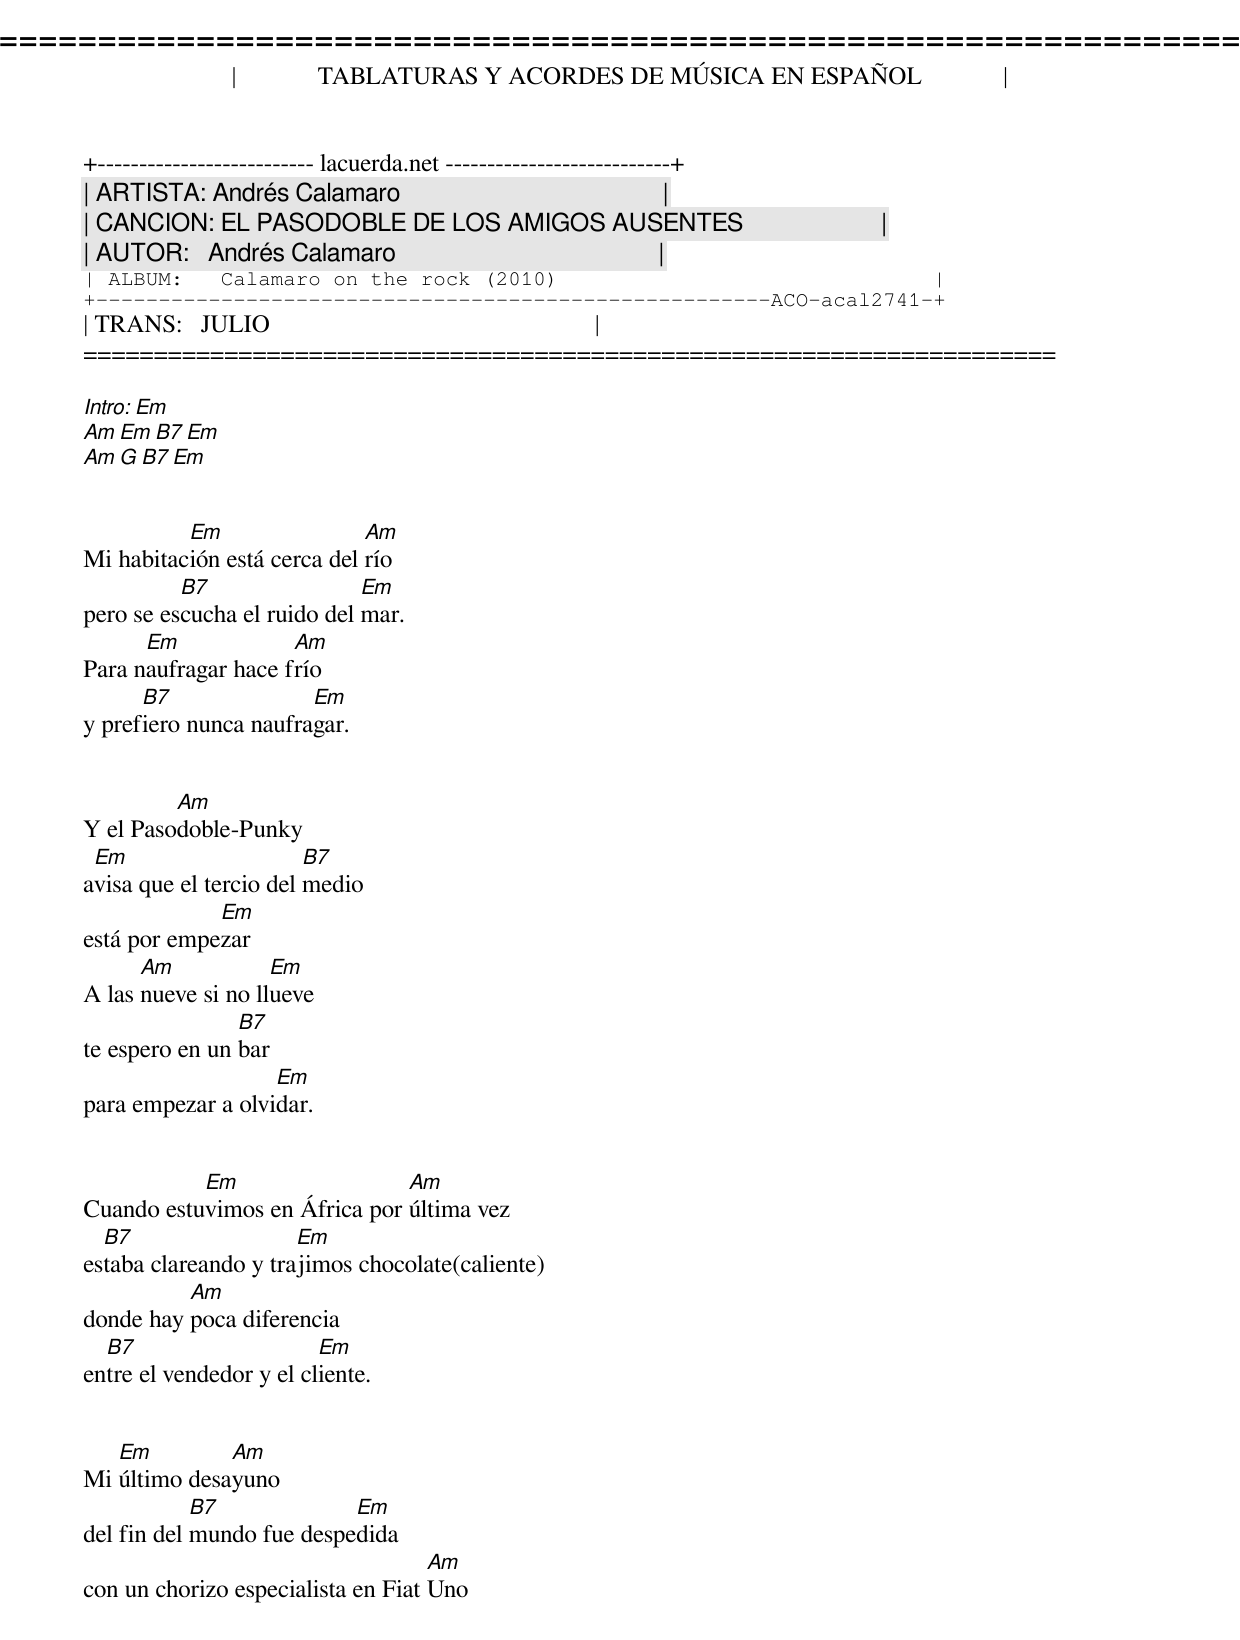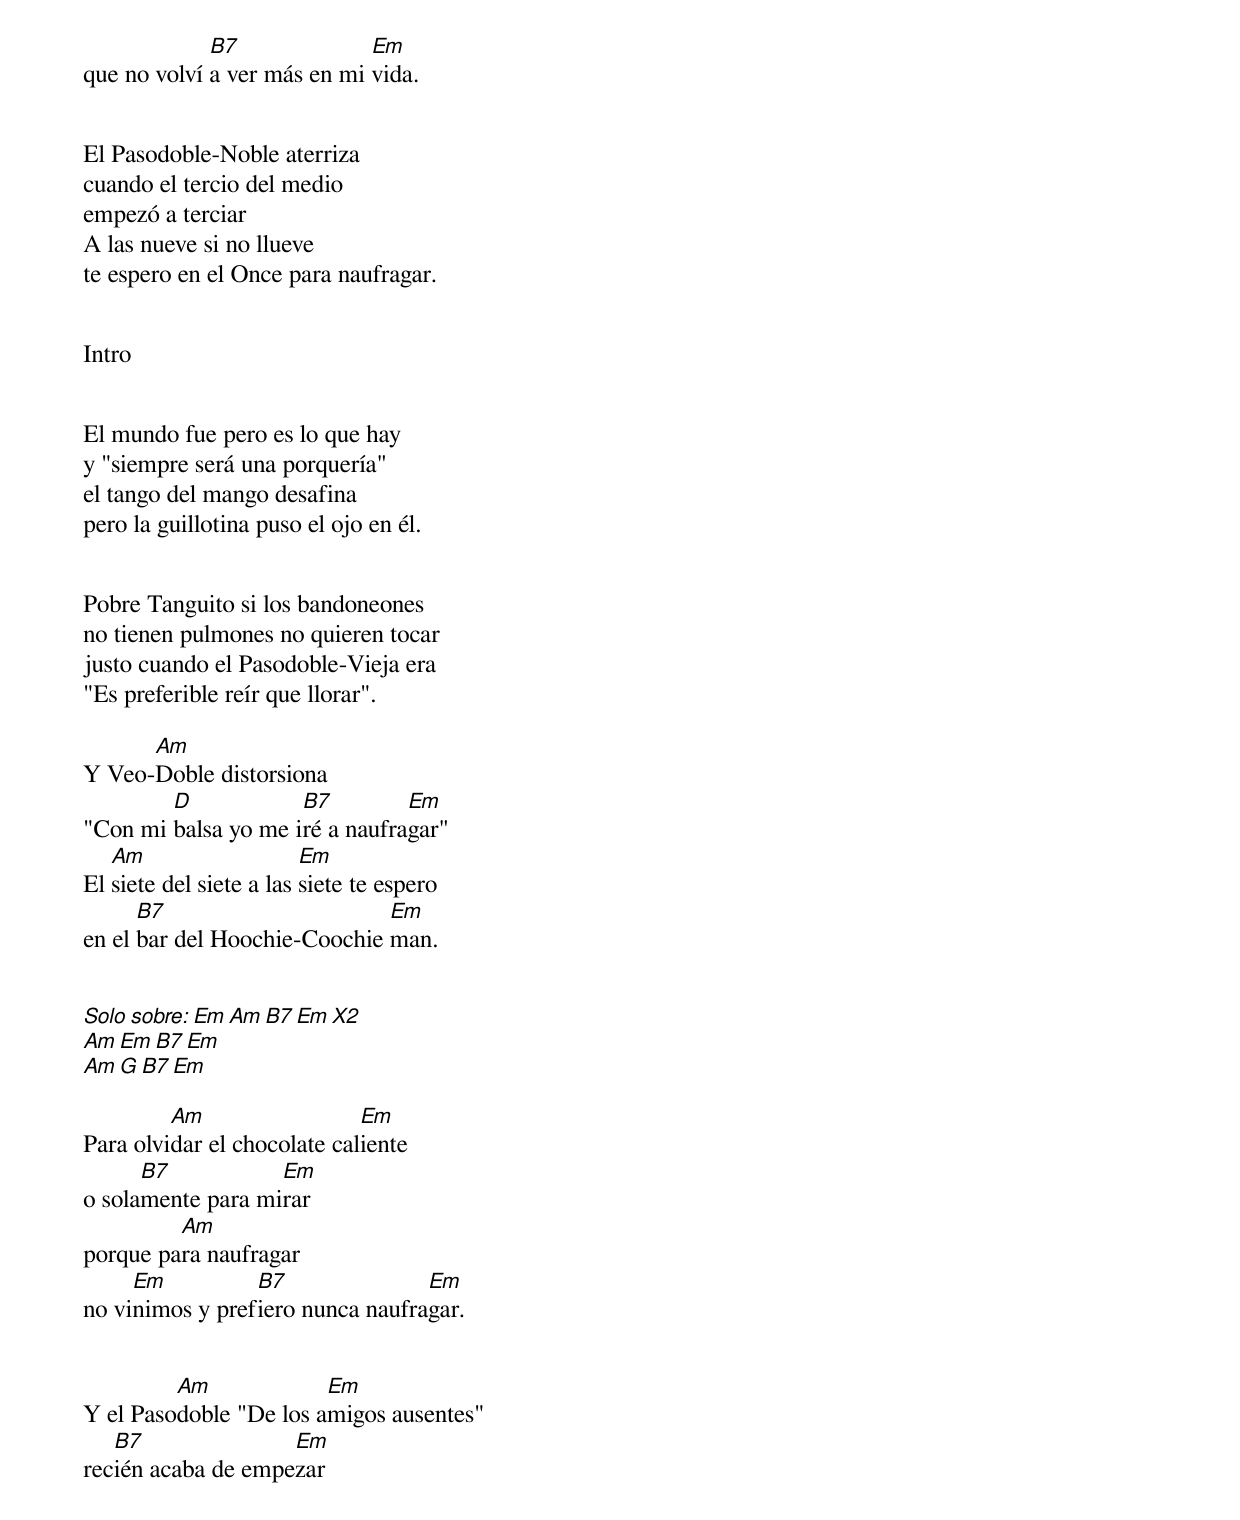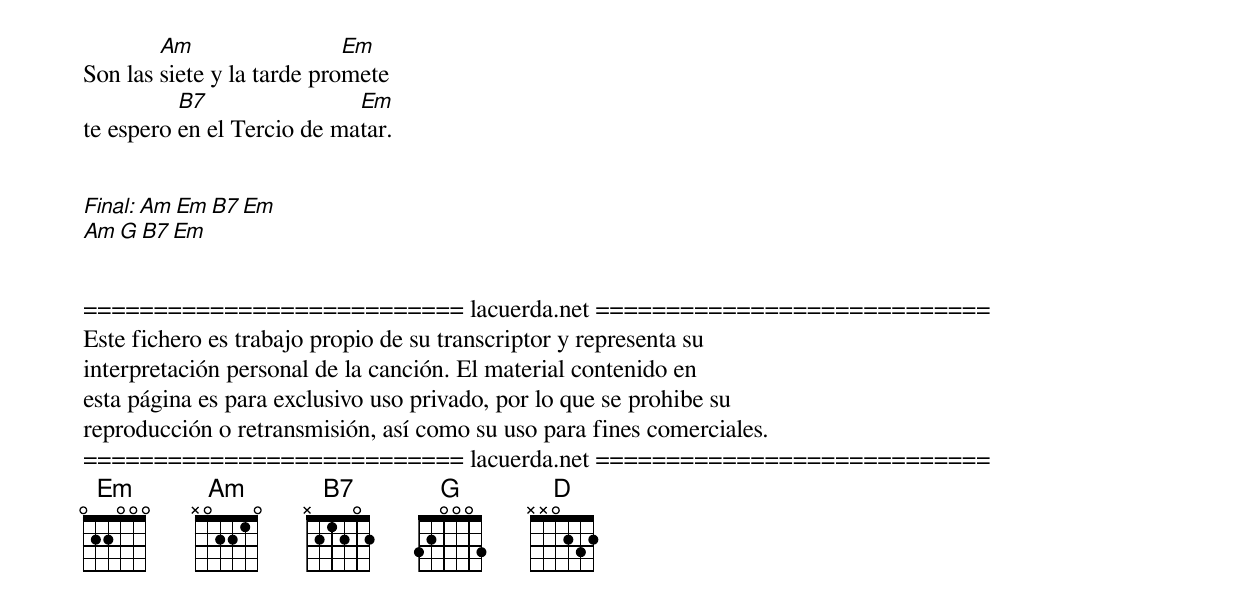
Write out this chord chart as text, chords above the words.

=====================================================================
|             TABLATURAS Y ACORDES DE MÚSICA EN ESPAÑOL             |
+-------------------------- lacuerda.net ---------------------------+
| ARTISTA: Andrés Calamaro                                          |
| CANCION: EL PASODOBLE DE LOS AMIGOS AUSENTES                      |
| AUTOR:   Andrés Calamaro                                          |
| ALBUM:   Calamaro on the rock (2010)                              |
+------------------------------------------------------ACO-acal2741-+
| TRANS:   JULIO                                                    |
=====================================================================

Intro: Em
       Am Em B7 Em
       Am  G B7 Em


          Em                 Am
Mi habitación está cerca del río
          B7                 Em
pero se escucha el ruido del mar.
      Em             Am
Para naufragar hace frío
      B7               Em
y prefiero nunca naufragar.


         Am
Y el Pasodoble-Punky
 Em                     B7
avisa que el tercio del medio
             Em
está por empezar
      Am            Em
A las nueve si no llueve
                B7
te espero en un bar
                   Em
para empezar a olvidar.


           Em                  Am
Cuando estuvimos en África por última vez
  B7                  Em
estaba clareando y trajimos chocolate(caliente)
          Am
donde hay poca diferencia
  B7                     Em
entre el vendedor y el cliente.


   Em         Am
Mi último desayuno
            B7             Em
del fin del mundo fue despedida
                                    Am
con un chorizo especialista en Fiat Uno
             B7              Em
que no volví a ver más en mi vida.


El Pasodoble-Noble aterriza
cuando el tercio del medio
empezó a terciar
A las nueve si no llueve
te espero en el Once para naufragar.


Intro


El mundo fue pero es lo que hay
y "siempre será una porquería"
el tango del mango desafina
pero la guillotina puso el ojo en él.


Pobre Tanguito si los bandoneones
no tienen pulmones no quieren tocar
justo cuando el Pasodoble-Vieja era
"Es preferible reír que llorar".

      Am
Y Veo-Doble distorsiona
        D            B7         Em
"Con mi balsa yo me iré a naufragar"
   Am                    Em
El siete del siete a las siete te espero
      B7                      Em
en el bar del Hoochie-Coochie man.


Solo sobre: Em Am B7 Em X2
            Am Em B7 Em
            Am G  B7 Em

         Am                  Em
Para olvidar el chocolate caliente
      B7           Em
o solamente para mirar
         Am
porque para naufragar
     Em          B7               Em
no vinimos y prefiero nunca naufragar.


         Am             Em
Y el Pasodoble "De los amigos ausentes"
   B7               Em
recién acaba de empezar
        Am                  Em
Son las siete y la tarde promete
          B7                Em
te espero en el Tercio de matar.


Final: Am Em B7 Em
       Am  G B7 Em


=========================== lacuerda.net ============================
Este fichero es trabajo propio de su transcriptor y representa su
interpretación personal de la canción. El material contenido en
esta página es para exclusivo uso privado, por lo que se prohibe su
reproducción o retransmisión, así como su uso para fines comerciales.
=========================== lacuerda.net ============================
